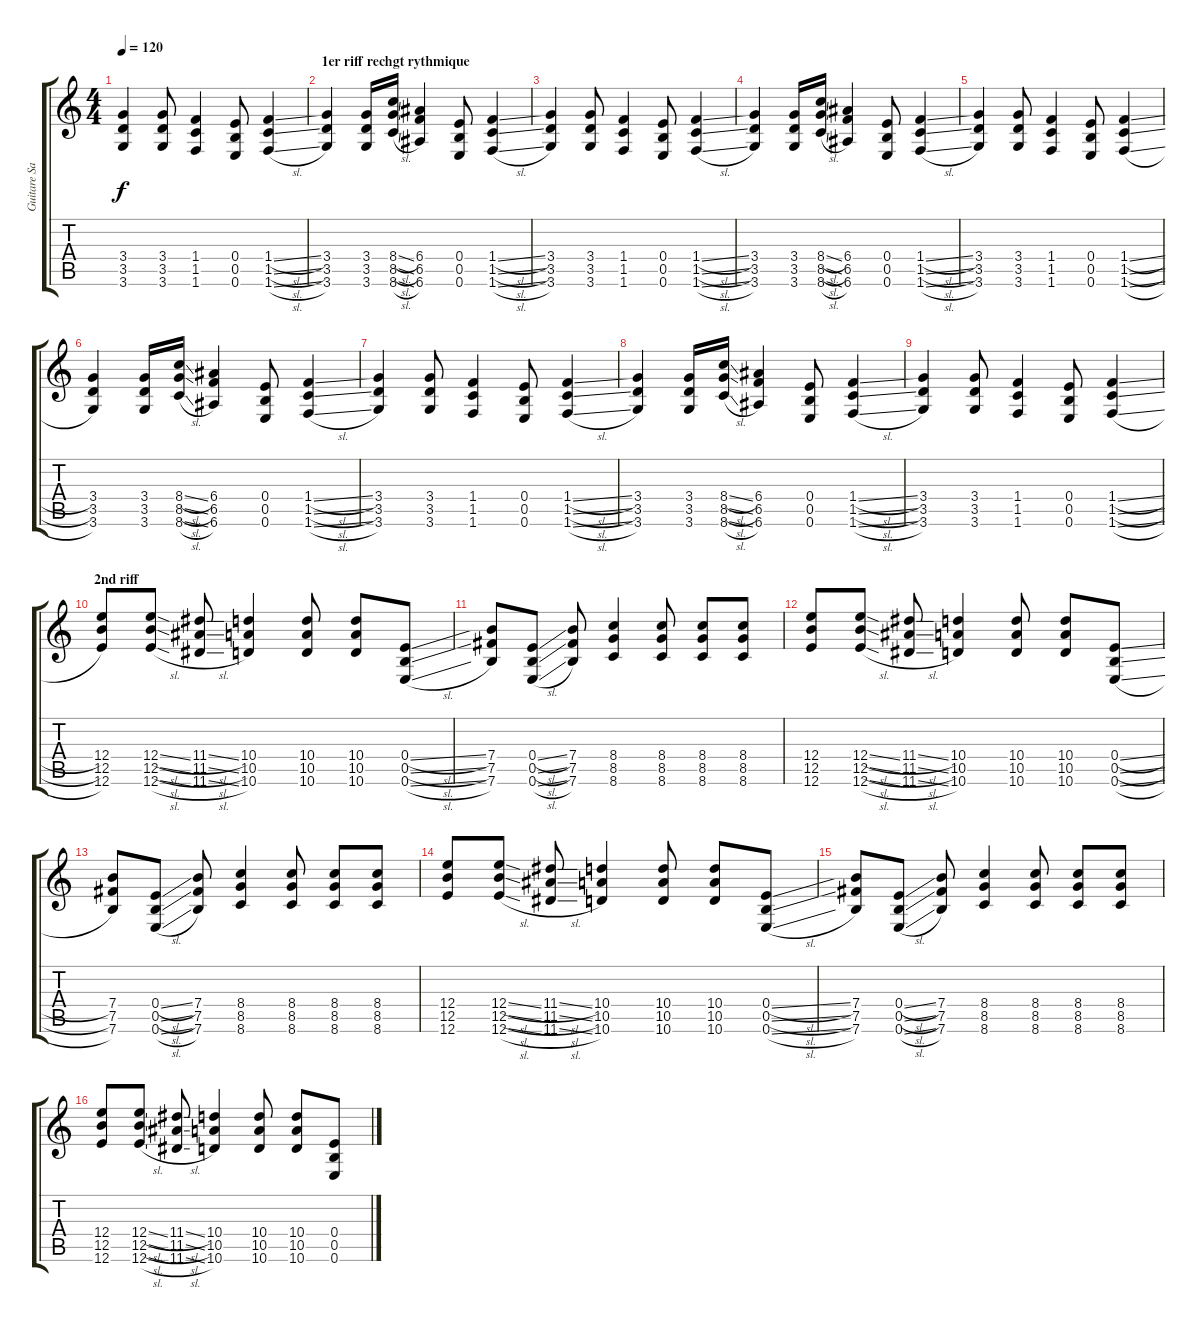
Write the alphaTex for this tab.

\track ("Guitare Saturée" "Guitare Sa") {instrument distortionguitar}
\staff {score tabs}
\tuning (E4 B3 E3 E3 B2 E2) {hide}
\ts (4 4)
\tempo 120
\clef g2
\ks c
(3.4 3.5 3.6).4{dy f} (3.4 3.5 3.6).8 (1.4 1.5 1.6).4 (0.4 0.5 0.6).8 (1.4{sl} 1.5{sl} 1.6{sl}).4 |
\section ("" "1er riff rechgt rythmique")
(3.4 3.5 3.6).4 (3.4 3.5 3.6).16 (8.4{sl} 8.5{sl} 8.6{sl}).16 (6.4 6.5 6.6).4 (0.4 0.5 0.6).8 (1.4{sl} 1.5{sl} 1.6{sl}).4 |
(3.4 3.5 3.6).4 (3.4 3.5 3.6).8 (1.4 1.5 1.6).4 (0.4 0.5 0.6).8 (1.4{sl} 1.5{sl} 1.6{sl}).4 |
(3.4 3.5 3.6).4 (3.4 3.5 3.6).16 (8.4{sl} 8.5{sl} 8.6{sl}).16 (6.4 6.5 6.6).4 (0.4 0.5 0.6).8 (1.4{sl} 1.5{sl} 1.6{sl}).4 |
(3.4 3.5 3.6).4 (3.4 3.5 3.6).8 (1.4 1.5 1.6).4 (0.4 0.5 0.6).8 (1.4{sl} 1.5{sl} 1.6{sl}).4 |
(3.4 3.5 3.6).4 (3.4 3.5 3.6).16 (8.4{sl} 8.5{sl} 8.6{sl}).16 (6.4 6.5 6.6).4 (0.4 0.5 0.6).8 (1.4{sl} 1.5{sl} 1.6{sl}).4 |
(3.4 3.5 3.6).4 (3.4 3.5 3.6).8 (1.4 1.5 1.6).4 (0.4 0.5 0.6).8 (1.4{sl} 1.5{sl} 1.6{sl}).4 |
(3.4 3.5 3.6).4 (3.4 3.5 3.6).16 (8.4{sl} 8.5{sl} 8.6{sl}).16 (6.4 6.5 6.6).4 (0.4 0.5 0.6).8 (1.4{sl} 1.5{sl} 1.6{sl}).4 |
(3.4 3.5 3.6).4 (3.4 3.5 3.6).8 (1.4 1.5 1.6).4 (0.4 0.5 0.6).8 (1.4{sl} 1.5{sl} 1.6{sl}).4 |
\section ("" "2nd riff")
(12.4 12.5 12.6).8 (12.4{sl} 12.5{sl} 12.6{sl}).8 (11.4{sl} 11.5{sl} 11.6{sl}).8 (10.4 10.5 10.6).4 (10.4 10.5 10.6).8 (10.4 10.5 10.6).8 (0.4{sl} 0.5{sl} 0.6{sl}).8 |
(7.4 7.5 7.6).8 (0.4{sl} 0.5{sl} 0.6{sl}).8 (7.4 7.5 7.6).8 (8.4 8.5 8.6).4 (8.4 8.5 8.6).8 (8.4 8.5 8.6).8 (8.4 8.5 8.6).8 |
(12.4 12.5 12.6).8 (12.4{sl} 12.5{sl} 12.6{sl}).8 (11.4{sl} 11.5{sl} 11.6{sl}).8 (10.4 10.5 10.6).4 (10.4 10.5 10.6).8 (10.4 10.5 10.6).8 (0.4{sl} 0.5{sl} 0.6{sl}).8 |
(7.4 7.5 7.6).8 (0.4{sl} 0.5{sl} 0.6{sl}).8 (7.4 7.5 7.6).8 (8.4 8.5 8.6).4 (8.4 8.5 8.6).8 (8.4 8.5 8.6).8 (8.4 8.5 8.6).8 |
(12.4 12.5 12.6).8 (12.4{sl} 12.5{sl} 12.6{sl}).8 (11.4{sl} 11.5{sl} 11.6{sl}).8 (10.4 10.5 10.6).4 (10.4 10.5 10.6).8 (10.4 10.5 10.6).8 (0.4{sl} 0.5{sl} 0.6{sl}).8 |
(7.4 7.5 7.6).8 (0.4{sl} 0.5{sl} 0.6{sl}).8 (7.4 7.5 7.6).8 (8.4 8.5 8.6).4 (8.4 8.5 8.6).8 (8.4 8.5 8.6).8 (8.4 8.5 8.6).8 |
(12.4 12.5 12.6).8 (12.4{sl} 12.5{sl} 12.6{sl}).8 (11.4{sl} 11.5{sl} 11.6{sl}).8 (10.4 10.5 10.6).4 (10.4 10.5 10.6).8 (10.4 10.5 10.6).8 (0.4{sl} 0.5{sl} 0.6{sl}).8
